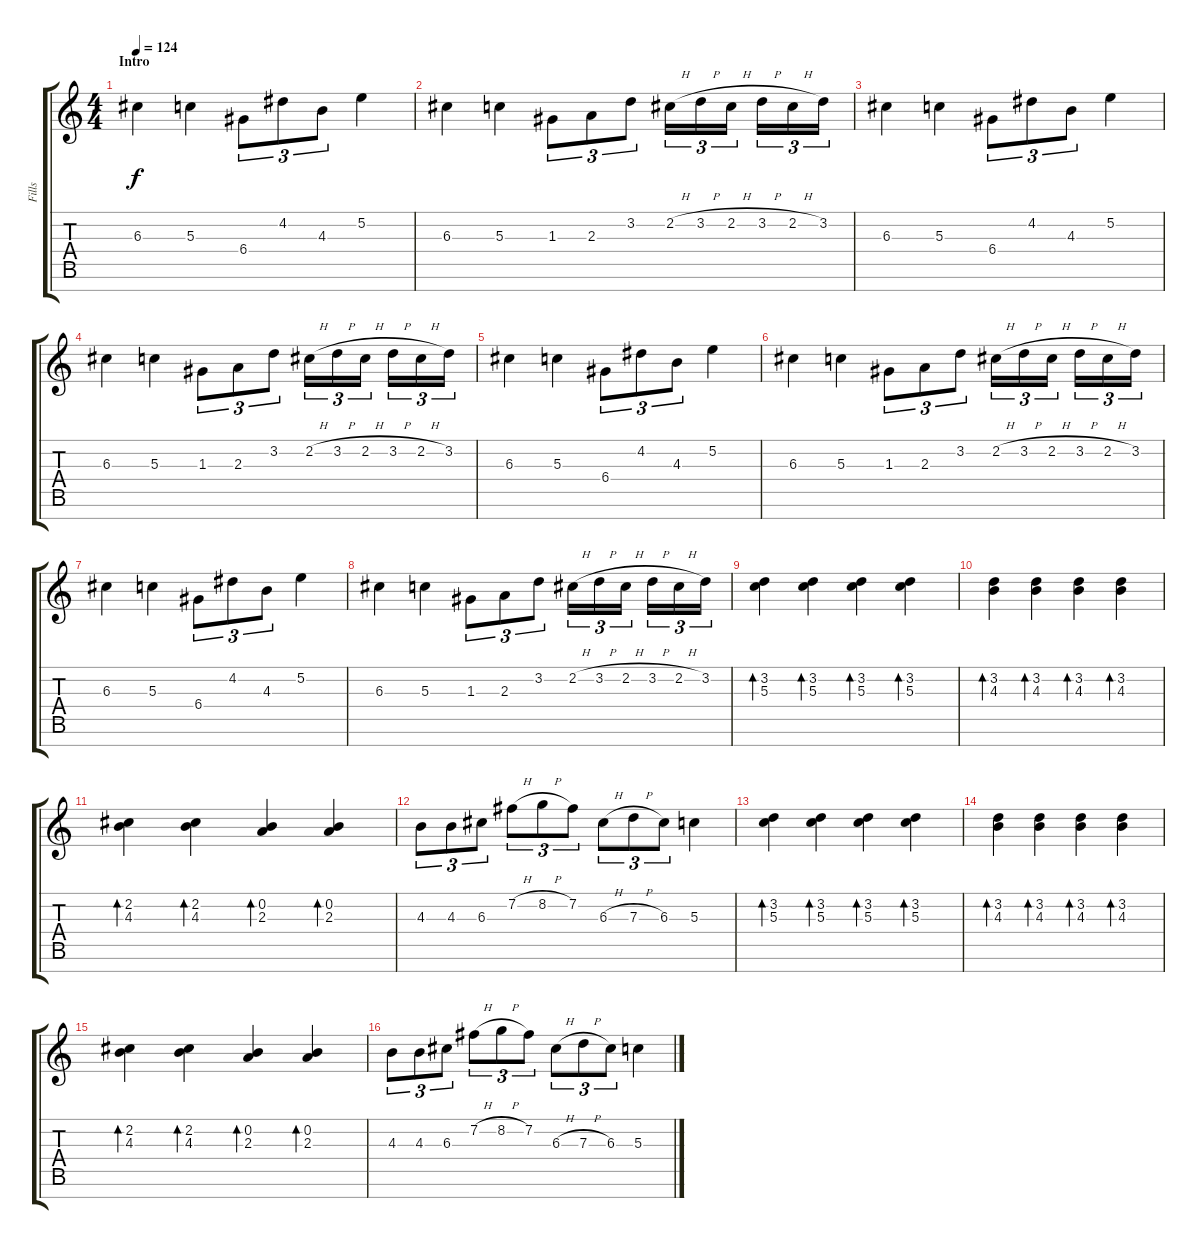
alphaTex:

\track ("Fills" "Fills") {instrument distortionguitar}
\staff {score tabs}
\tuning (E4 B3 G3 D3 A2 E2 B1) {hide}
\ts (4 4)
\section ("" "Intro")
\tempo 124
\clef g2
\ks c
6.3.4{dy f volume 9 balance 8 instrument distortionguitar} 5.3.4 6.4.8{tu (3 2)} 4.2.8{tu (3 2)} 4.3.8{tu (3 2)} 5.2.4 |
6.3.4 5.3.4 1.3.8{tu (3 2)} 2.3.8{tu (3 2)} 3.2.8{tu (3 2)} 2.2{h}.16{tu (3 2)} 3.2{h}.16{tu (3 2)} 2.2{h}.16{tu (3 2)} 3.2{h}.16{tu (3 2)} 2.2{h}.16{tu (3 2)} 3.2.16{tu (3 2)} |
6.3.4 5.3.4 6.4.8{tu (3 2)} 4.2.8{tu (3 2)} 4.3.8{tu (3 2)} 5.2.4 |
6.3.4 5.3.4 1.3.8{tu (3 2)} 2.3.8{tu (3 2)} 3.2.8{tu (3 2)} 2.2{h}.16{tu (3 2)} 3.2{h}.16{tu (3 2)} 2.2{h}.16{tu (3 2)} 3.2{h}.16{tu (3 2)} 2.2{h}.16{tu (3 2)} 3.2.16{tu (3 2)} |
6.3.4 5.3.4 6.4.8{tu (3 2)} 4.2.8{tu (3 2)} 4.3.8{tu (3 2)} 5.2.4 |
6.3.4 5.3.4 1.3.8{tu (3 2)} 2.3.8{tu (3 2)} 3.2.8{tu (3 2)} 2.2{h}.16{tu (3 2)} 3.2{h}.16{tu (3 2)} 2.2{h}.16{tu (3 2)} 3.2{h}.16{tu (3 2)} 2.2{h}.16{tu (3 2)} 3.2.16{tu (3 2)} |
6.3.4 5.3.4 6.4.8{tu (3 2)} 4.2.8{tu (3 2)} 4.3.8{tu (3 2)} 5.2.4 |
6.3.4 5.3.4 1.3.8{tu (3 2)} 2.3.8{tu (3 2)} 3.2.8{tu (3 2)} 2.2{h}.16{tu (3 2)} 3.2{h}.16{tu (3 2)} 2.2{h}.16{tu (3 2)} 3.2{h}.16{tu (3 2)} 2.2{h}.16{tu (3 2)} 3.2.16{tu (3 2)} |
(3.2 5.3).4{bd 480} (3.2 5.3).4{bd 480} (3.2 5.3).4{bd 480} (3.2 5.3).4{bd 480} |
(3.2 4.3).4{bd 480} (3.2 4.3).4{bd 480} (3.2 4.3).4{bd 480} (3.2 4.3).4{bd 480} |
(2.2 4.3).4{bd 480} (2.2 4.3).4{bd 480} (0.2 2.3).4{bd 480} (0.2 2.3).4{bd 480} |
4.3.8{tu (3 2)} 4.3.8{tu (3 2)} 6.3.8{tu (3 2)} 7.2{h}.8{tu (3 2)} 8.2{h}.8{tu (3 2)} 7.2.8{tu (3 2)} 6.3{h}.8{tu (3 2)} 7.3{h}.8{tu (3 2)} 6.3.8{tu (3 2)} 5.3.4 |
(3.2 5.3).4{bd 480} (3.2 5.3).4{bd 480} (3.2 5.3).4{bd 480} (3.2 5.3).4{bd 480} |
(3.2 4.3).4{bd 480} (3.2 4.3).4{bd 480} (3.2 4.3).4{bd 480} (3.2 4.3).4{bd 480} |
(2.2 4.3).4{bd 480} (2.2 4.3).4{bd 480} (0.2 2.3).4{bd 480} (0.2 2.3).4{bd 480} |
4.3.8{tu (3 2)} 4.3.8{tu (3 2)} 6.3.8{tu (3 2)} 7.2{h}.8{tu (3 2)} 8.2{h}.8{tu (3 2)} 7.2.8{tu (3 2)} 6.3{h}.8{tu (3 2)} 7.3{h}.8{tu (3 2)} 6.3.8{tu (3 2)} 5.3.4
